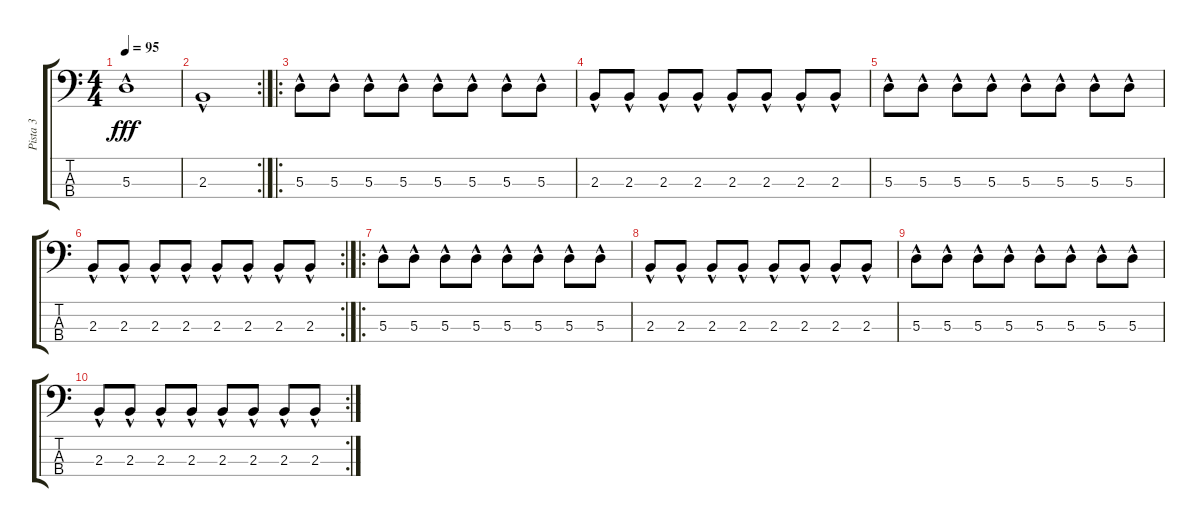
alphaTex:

\track ("Pista 3" "Pista 3") {instrument fretlessbass}
\staff {score tabs}
\tuning (G2 D2 A1 E1) {hide}
\ts (4 4)
\tempo 95
\clef f4
\ks c
5.3{hac}.1{dy fff} |
\rc 2
2.3{hac}.1 |
\ro
5.3{hac}.8 5.3{hac}.8 5.3{hac}.8 5.3{hac}.8 5.3{hac}.8 5.3{hac}.8 5.3{hac}.8 5.3{hac}.8 |
2.3{hac}.8 2.3{hac}.8 2.3{hac}.8 2.3{hac}.8 2.3{hac}.8 2.3{hac}.8 2.3{hac}.8 2.3{hac}.8 |
5.3{hac}.8 5.3{hac}.8 5.3{hac}.8 5.3{hac}.8 5.3{hac}.8 5.3{hac}.8 5.3{hac}.8 5.3{hac}.8 |
\rc 2
2.3{hac}.8 2.3{hac}.8 2.3{hac}.8 2.3{hac}.8 2.3{hac}.8 2.3{hac}.8 2.3{hac}.8 2.3{hac}.8 |
\ro
5.3{hac}.8 5.3{hac}.8 5.3{hac}.8 5.3{hac}.8 5.3{hac}.8 5.3{hac}.8 5.3{hac}.8 5.3{hac}.8 |
2.3{hac}.8 2.3{hac}.8 2.3{hac}.8 2.3{hac}.8 2.3{hac}.8 2.3{hac}.8 2.3{hac}.8 2.3{hac}.8 |
5.3{hac}.8 5.3{hac}.8 5.3{hac}.8 5.3{hac}.8 5.3{hac}.8 5.3{hac}.8 5.3{hac}.8 5.3{hac}.8 |
\rc 2
2.3{hac}.8 2.3{hac}.8 2.3{hac}.8 2.3{hac}.8 2.3{hac}.8 2.3{hac}.8 2.3{hac}.8 2.3{hac}.8
